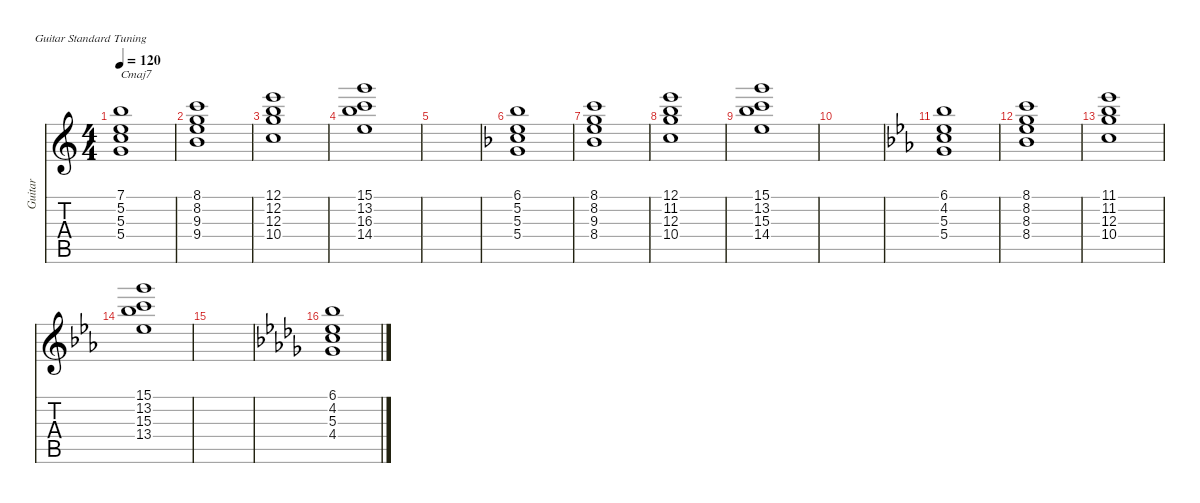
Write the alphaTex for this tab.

\defaultSystemsLayout 4
\hideDynamics
\bracketExtendMode nobrackets
\track ("Guitar" "Guitar") {instrument electricguitarjazz}
\staff {score tabs}
\tuning (E4 B3 G3 D3 A2 E2)
\ts (4 4)
\tempo 120
\clef g2
\ks c
(5.4 5.3 5.2 7.1).1{txt "Cmaj7" dy mf instrument electricguitarjazz beam Down} |
(9.4 9.3 8.2 8.1).1{beam Down} |
(10.4 12.3 12.2 12.1).1{beam Down} |
(14.4 16.3 13.2 15.1).1{beam Down} |
|
\ks f
(5.4{acc forcenatural} 5.3{acc forcenatural} 5.2{acc forcenatural} 6.1{acc b}).1{beam Down} |
(8.4{acc b} 9.3{acc forcenatural} 8.2{acc forcenatural} 8.1{acc forcenatural}).1{beam Down} |
(10.4{acc forcenatural} 12.3{acc forcenatural} 11.2{acc b} 12.1{acc forcenatural}).1{beam Down} |
(14.4{acc forcenatural} 15.3{acc b} 13.2{acc forcenatural} 15.1{acc forcenatural}).1{beam Down} |
|
\ks cminor
(5.4{acc forcenatural} 5.3{acc forcenatural} 4.2{acc b} 6.1{acc b}).1{beam Down} |
(8.4{acc b} 8.3{acc b} 8.2{acc forcenatural} 8.1{acc forcenatural}).1{beam Down} |
(10.4{acc forcenatural} 12.3{acc forcenatural} 11.2{acc b} 11.1{acc b}).1{beam Down} |
(13.4{acc b} 15.3{acc b} 13.2{acc forcenatural} 15.1{acc forcenatural}).1{beam Down} |
|
\ks db
(4.4{acc b} 5.3{acc forcenatural} 4.2{acc b} 6.1{acc b}).1{beam Down}
